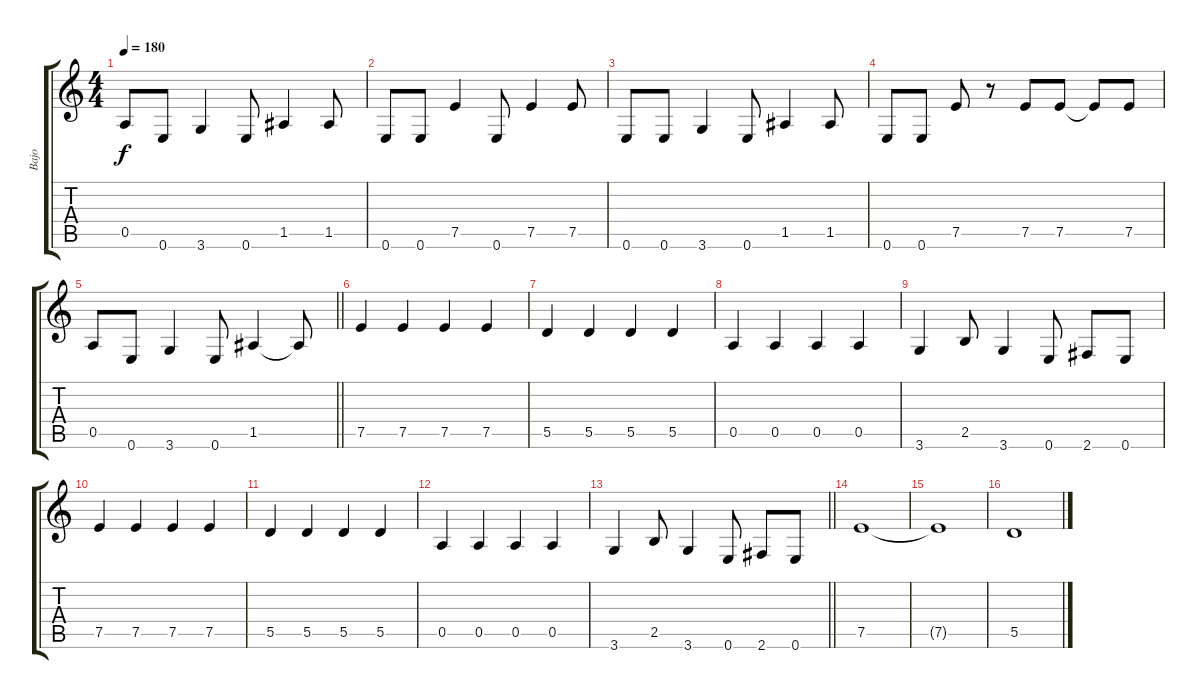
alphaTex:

\track ("Bajo" "Bajo") {instrument electricbasspick}
\staff {score tabs}
\tuning (E4 B3 G3 D3 A2 E2) {hide}
\ts (4 4)
\tempo 180
\clef g2
\ks c
0.5.8{dy f} 0.6.8 3.6.4 0.6.8 1.5.4 1.5.8 |
0.6.8 0.6.8 7.5.4 0.6.8 7.5.4 7.5.8 |
0.6.8 0.6.8 3.6.4 0.6.8 1.5.4 1.5.8 |
0.6.8 0.6.8 7.5.8 r.8 7.5.8 7.5.8 7.5{t}.8 7.5.8 |
\barLineRight lightlight
0.5.8 0.6.8 3.6.4 0.6.8 1.5.4 1.5{t}.8 |
7.5.4 7.5.4 7.5.4 7.5.4 |
5.5.4 5.5.4 5.5.4 5.5.4 |
0.5.4 0.5.4 0.5.4 0.5.4 |
3.6.4 2.5.8 3.6.4 0.6.8 2.6.8 0.6.8 |
7.5.4 7.5.4 7.5.4 7.5.4 |
5.5.4 5.5.4 5.5.4 5.5.4 |
0.5.4 0.5.4 0.5.4 0.5.4 |
\barLineRight lightlight
3.6.4 2.5.8 3.6.4 0.6.8 2.6.8 0.6.8 |
7.5.1 |
7.5{t}.1 |
5.5.1
